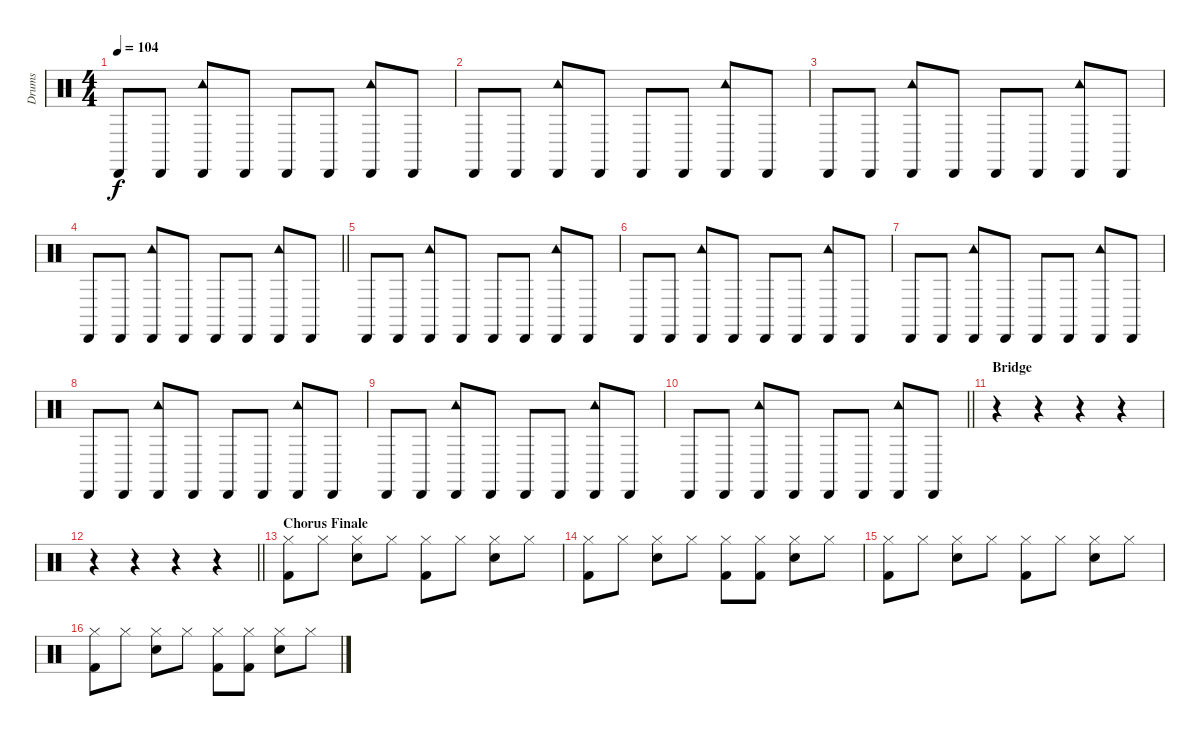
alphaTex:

\track ("Drums" "Drums") {instrument percussion}
\staff {score}
\articulation defaults
\ts (4 4)
\tempo 104
\clef neutral
\ks c "Cabasa (hit)".8{dy f} "Cabasa (hit)".8
("Cabasa (hit)" "Tambourine (hit)").8 "Cabasa (hit)".8 "Cabasa (hit)".8 "Cabasa (hit)".8 ("Cabasa (hit)" "Tambourine (hit)").8 "Cabasa (hit)".8 |
"Cabasa (hit)".8 "Cabasa (hit)".8 ("Cabasa (hit)" "Tambourine (hit)").8 "Cabasa (hit)".8 "Cabasa (hit)".8 "Cabasa (hit)".8 ("Cabasa (hit)" "Tambourine (hit)").8 "Cabasa (hit)".8 |
"Cabasa (hit)".8 "Cabasa (hit)".8 ("Cabasa (hit)" "Tambourine (hit)").8 "Cabasa (hit)".8 "Cabasa (hit)".8 "Cabasa (hit)".8 ("Cabasa (hit)" "Tambourine (hit)").8 "Cabasa (hit)".8 |
\barLineRight lightlight "Cabasa (hit)".8 "Cabasa (hit)".8
("Cabasa (hit)" "Tambourine (hit)").8 "Cabasa (hit)".8 "Cabasa (hit)".8 "Cabasa (hit)".8 ("Cabasa (hit)" "Tambourine (hit)").8 "Cabasa (hit)".8 |
"Cabasa (hit)".8 "Cabasa (hit)".8 ("Cabasa (hit)" "Tambourine (hit)").8 "Cabasa (hit)".8 "Cabasa (hit)".8 "Cabasa (hit)".8 ("Cabasa (hit)" "Tambourine (hit)").8 "Cabasa (hit)".8 |
"Cabasa (hit)".8 "Cabasa (hit)".8 ("Cabasa (hit)" "Tambourine (hit)").8 "Cabasa (hit)".8 "Cabasa (hit)".8 "Cabasa (hit)".8 ("Cabasa (hit)" "Tambourine (hit)").8 "Cabasa (hit)".8 |
"Cabasa (hit)".8 "Cabasa (hit)".8 ("Cabasa (hit)" "Tambourine (hit)").8 "Cabasa (hit)".8 "Cabasa (hit)".8 "Cabasa (hit)".8 ("Cabasa (hit)" "Tambourine (hit)").8 "Cabasa (hit)".8 |
"Cabasa (hit)".8 "Cabasa (hit)".8 ("Cabasa (hit)" "Tambourine (hit)").8 "Cabasa (hit)".8 "Cabasa (hit)".8 "Cabasa (hit)".8 ("Cabasa (hit)" "Tambourine (hit)").8 "Cabasa (hit)".8 |
"Cabasa (hit)".8 "Cabasa (hit)".8 ("Cabasa (hit)" "Tambourine (hit)").8 "Cabasa (hit)".8 "Cabasa (hit)".8 "Cabasa (hit)".8 ("Cabasa (hit)" "Tambourine (hit)").8 "Cabasa (hit)".8 |
\barLineRight lightlight "Cabasa (hit)".8 "Cabasa (hit)".8
("Cabasa (hit)" "Tambourine (hit)").8 "Cabasa (hit)".8 "Cabasa (hit)".8 "Cabasa (hit)".8 ("Cabasa (hit)" "Tambourine (hit)").8 "Cabasa (hit)".8 |
\section ("" "Bridge")
r.4 r.4 r.4 r.4 |
\barLineRight lightlight
r.4 r.4 r.4 r.4 |
\section ("" "Chorus Finale")
("Hi-Hat (closed)" "Kick (hit) 2").8{volume 9} "Hi-Hat (closed)".8 ("Snare (hit) 2" "Hi-Hat (closed)").8 "Hi-Hat (closed)".8 ("Hi-Hat (closed)" "Kick (hit) 2").8 "Hi-Hat (closed)".8 ("Snare (hit) 2" "Hi-Hat (closed)").8 "Hi-Hat (closed)".8 |
("Hi-Hat (closed)" "Kick (hit) 2").8 "Hi-Hat (closed)".8 ("Snare (hit) 2" "Hi-Hat (closed)").8 "Hi-Hat (closed)".8 ("Hi-Hat (closed)" "Kick (hit) 2").8 ("Hi-Hat (closed)" "Kick (hit) 2").8 ("Snare (hit) 2" "Hi-Hat (closed)").8 "Hi-Hat (closed)".8 |
("Hi-Hat (closed)" "Kick (hit) 2").8{volume 9} "Hi-Hat (closed)".8 ("Snare (hit) 2" "Hi-Hat (closed)").8 "Hi-Hat (closed)".8 ("Hi-Hat (closed)" "Kick (hit) 2").8 "Hi-Hat (closed)".8 ("Snare (hit) 2" "Hi-Hat (closed)").8 "Hi-Hat (closed)".8 |
("Hi-Hat (closed)" "Kick (hit) 2").8 "Hi-Hat (closed)".8 ("Snare (hit) 2" "Hi-Hat (closed)").8 "Hi-Hat (closed)".8 ("Hi-Hat (closed)" "Kick (hit) 2").8 ("Hi-Hat (closed)" "Kick (hit) 2").8 ("Snare (hit) 2" "Hi-Hat (closed)").8 "Hi-Hat (closed)".8
